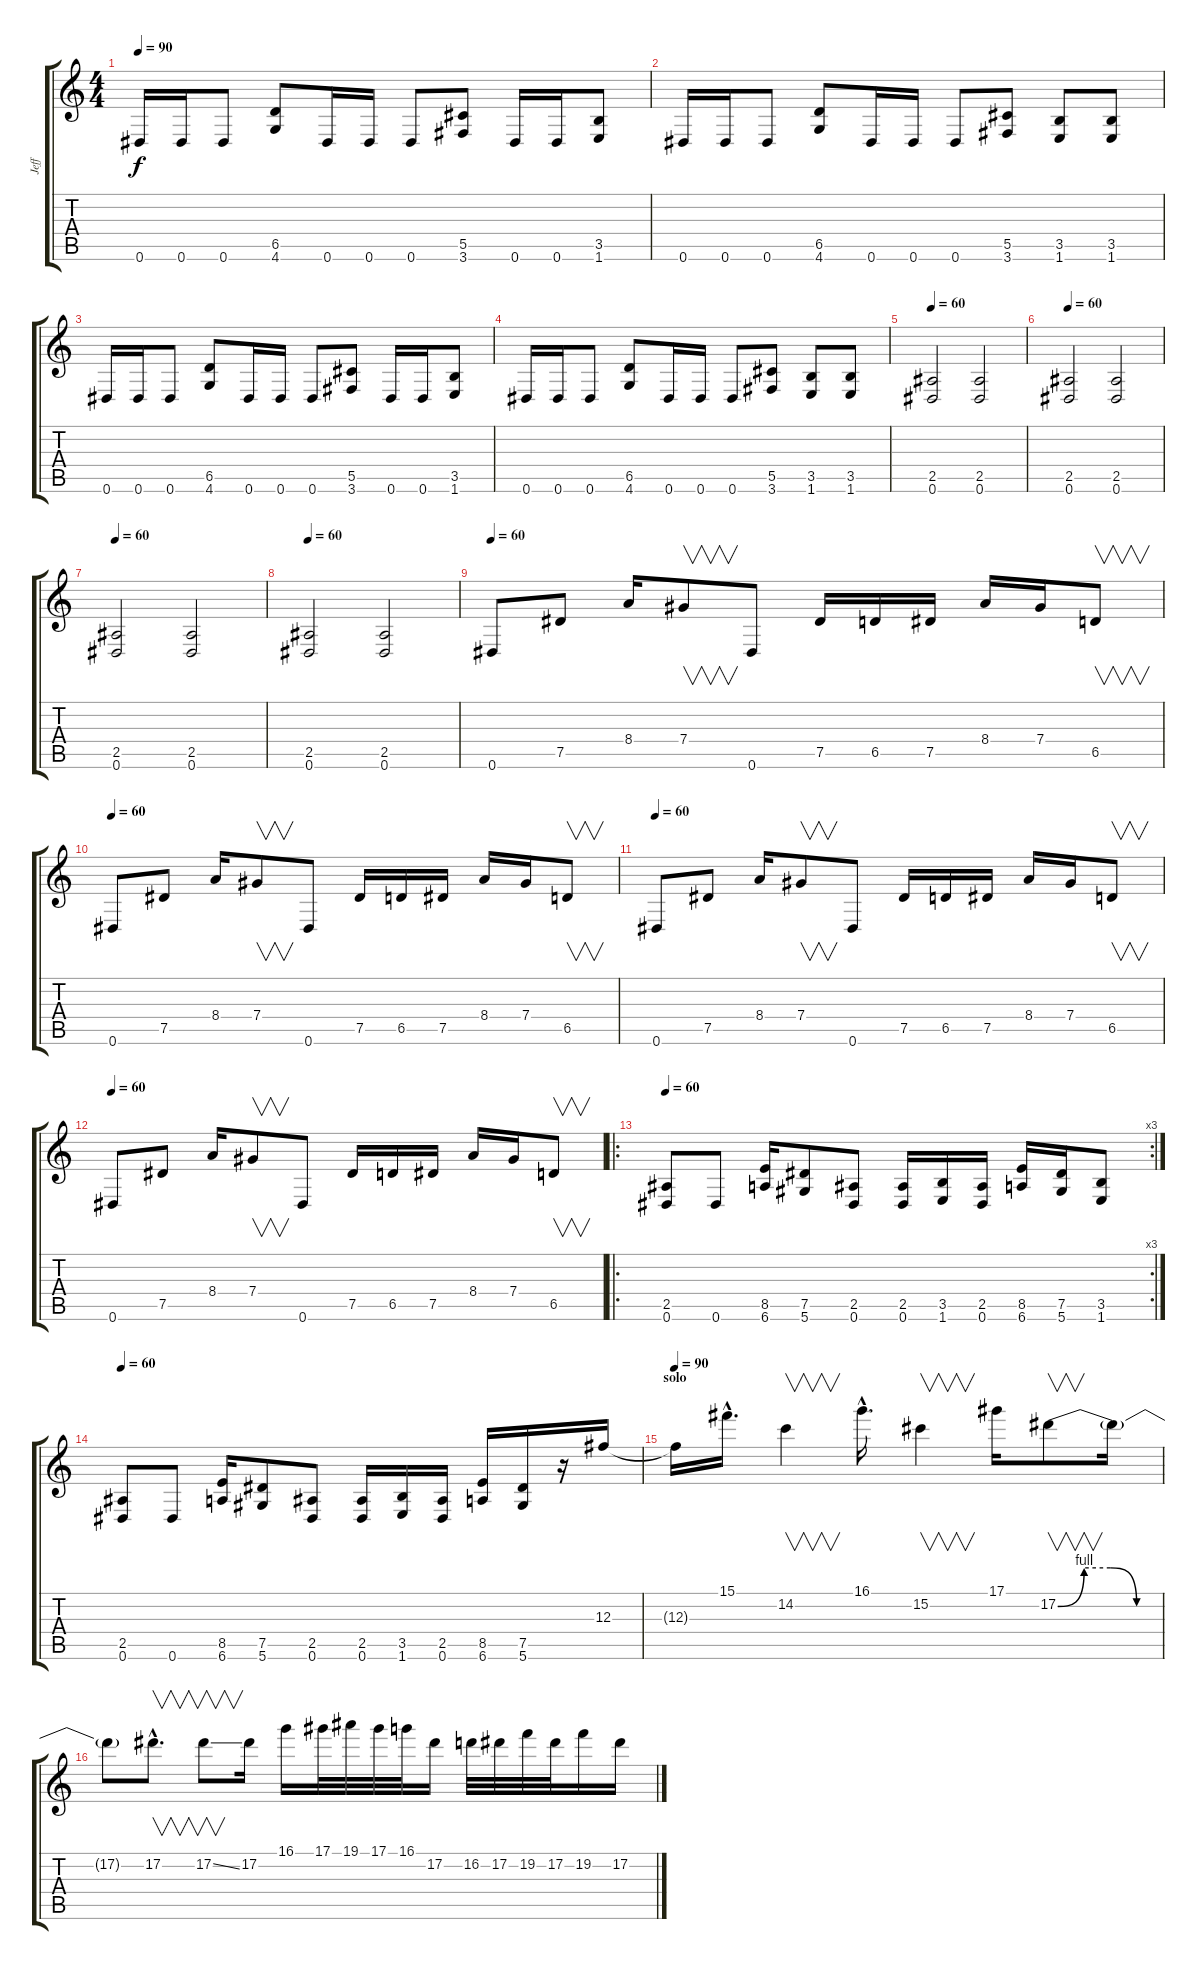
\track ("Jeff" "Jeff") {instrument distortionguitar}
\staff {score tabs}
\tuning (Eb4 Bb3 Gb3 Db3 Ab2 Eb2) {hide}
\ts (4 4)
\tempo 90
\clef g2
\ks c
0.6.16{dy f volume 13} 0.6.16 0.6.8 (6.5 4.6).8 0.6.16 0.6.16 0.6.8 (5.5 3.6).8 0.6.16 0.6.16 (3.5 1.6).8 |
0.6.16 0.6.16 0.6.8 (6.5 4.6).8 0.6.16 0.6.16 0.6.8 (5.5 3.6).8 (3.5 1.6).8 (3.5 1.6).8 |
0.6.16{volume 13} 0.6.16 0.6.8 (6.5 4.6).8 0.6.16 0.6.16 0.6.8 (5.5 3.6).8 0.6.16 0.6.16 (3.5 1.6).8 |
0.6.16 0.6.16 0.6.8 (6.5 4.6).8 0.6.16 0.6.16 0.6.8 (5.5 3.6).8 (3.5 1.6).8 (3.5 1.6).8 |
\tempo 60
(2.5 0.6).2{volume 15} (2.5 0.6).2 |
\tempo 60
(2.5 0.6).2{volume 15} (2.5 0.6).2 |
\tempo 60
(2.5 0.6).2{volume 15} (2.5 0.6).2 |
\tempo 60
(2.5 0.6).2{volume 15} (2.5 0.6).2 |
\tempo 60
0.6.8{volume 15} 7.5.8 8.4.16 7.4.8{v} 0.6.8 7.5.16 6.5.16 7.5.16 8.4.16 7.4.16 6.5.8{v} |
\tempo 60
0.6.8{volume 15} 7.5.8 8.4.16 7.4.8{v} 0.6.8 7.5.16 6.5.16 7.5.16 8.4.16 7.4.16 6.5.8{v} |
\tempo 60
0.6.8{volume 15} 7.5.8 8.4.16 7.4.8{v} 0.6.8 7.5.16 6.5.16 7.5.16 8.4.16 7.4.16 6.5.8{v} |
\tempo 60
0.6.8{volume 15} 7.5.8 8.4.16 7.4.8{v} 0.6.8 7.5.16 6.5.16 7.5.16 8.4.16 7.4.16 6.5.8{v} |
\ro
\rc 3
\tempo 60
(2.5 0.6).8 0.6.8 (8.5 6.6).16 (7.5 5.6).8 (2.5 0.6).8 (2.5 0.6).16 (3.5 1.6).16 (2.5 0.6).16 (8.5 6.6).16 (7.5 5.6).16 (3.5 1.6).8 |
\tempo 60
(2.5 0.6).8 0.6.8 (8.5 6.6).16 (7.5 5.6).8 (2.5 0.6).8 (2.5 0.6).16 (3.5 1.6).16 (2.5 0.6).16 (8.5 6.6).16 (7.5 5.6).16 r.16 12.3.16{volume 16} |
\section ("" "solo")
\tempo 90
12.3{t}.16 15.1{hac}.16{d} 14.2.4{v} 16.1{hac}.16{d} 15.2.4{v} 17.1.16 17.2{be (custom 0 0 15 4 30 4 45 0 60 0)}.8{v} 17.2{t}.16 |
17.2{t}.8 17.2{hac}.8{v d} 17.2{ss}.8{v} 17.2.16 16.1.16 17.1.32 19.1.32 17.1.32 16.1.32 17.2.16 16.2.32 17.2.32 19.2.32 17.2.32 19.2.16 17.2.16
